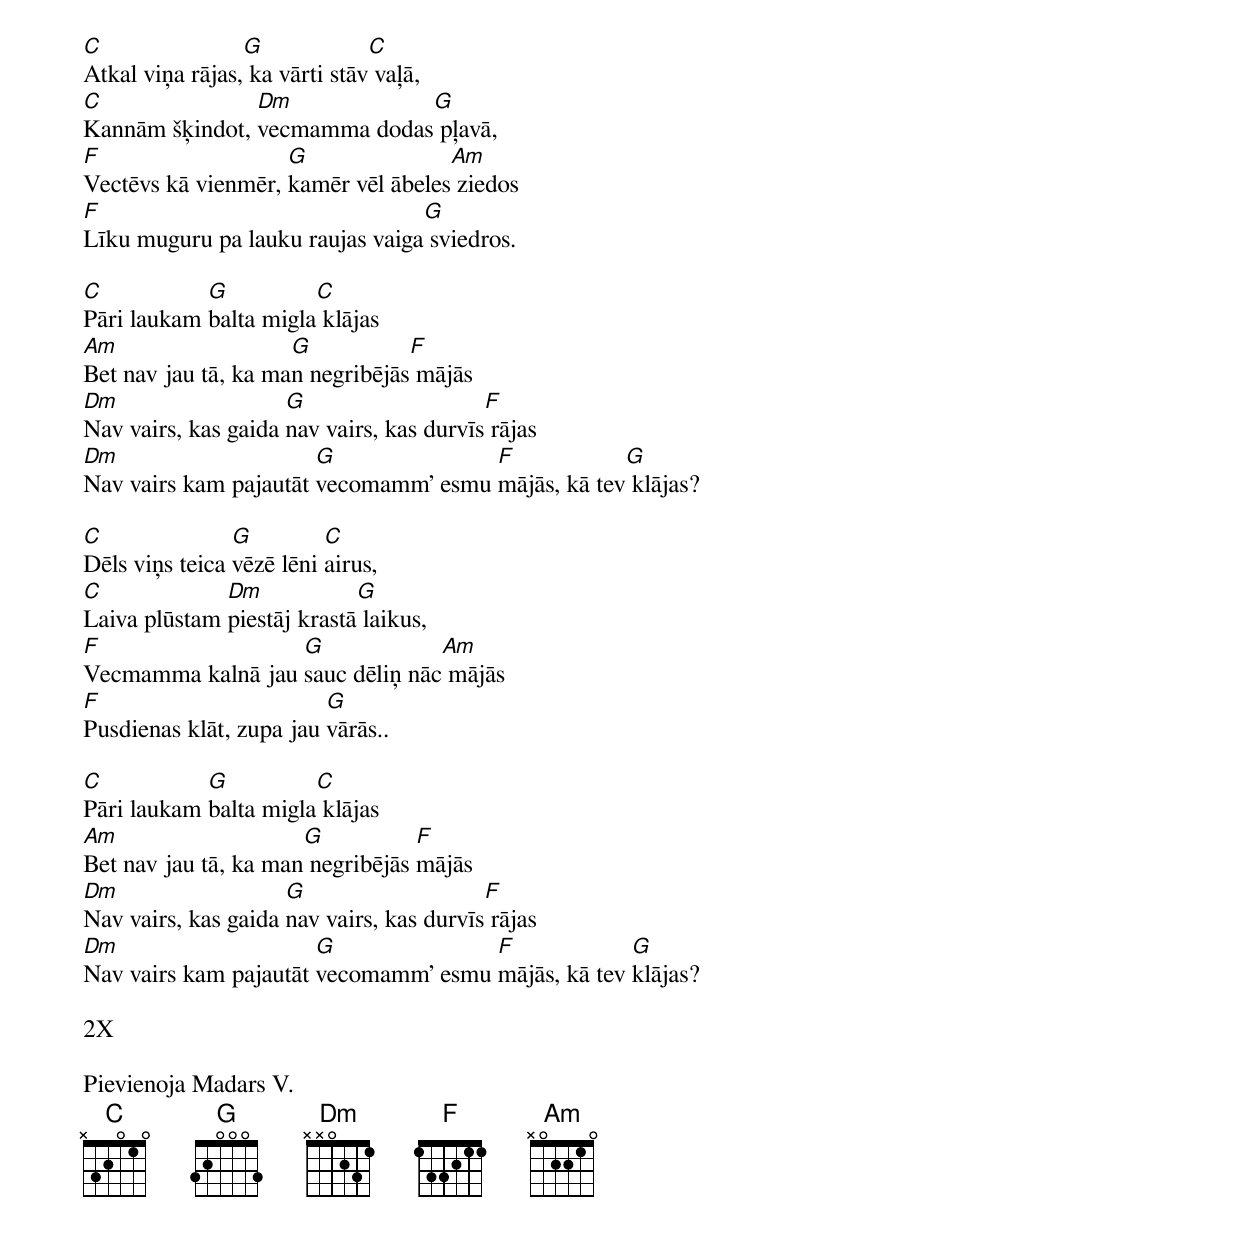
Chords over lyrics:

C                G             C
Atkal viņa rājas, ka vārti stāv vaļā,
C               Dm            G
Kannām šķindot, vecmamma dodas pļavā,
F                   G               Am
Vectēvs kā vienmēr, kamēr vēl ābeles ziedos
F                                G
Līku muguru pa lauku raujas vaiga sviedros.

C           G          C
Pāri laukam balta migla klājas
Am                   G           F
Bet nav jau tā, ka man negribējās mājās
Dm                   G                    F
Nav vairs, kas gaida nav vairs, kas durvīs rājas
Dm                     G              F            G
Nav vairs kam pajautāt vecomamm' esmu mājās, kā tev klājas?

C               G         C
Dēls viņs teica vēzē lēni airus,
C             Dm            G
Laiva plūstam piestāj krastā laikus,
F                  G             Am
Vecmamma kalnā jau sauc dēliņ nāc mājās
F                        G
Pusdienas klāt, zupa jau vārās..

C           G          C
Pāri laukam balta migla klājas
Am                    G           F
Bet nav jau tā, ka man negribējās mājās
Dm                   G                    F
Nav vairs, kas gaida nav vairs, kas durvīs rājas
Dm                     G              F             G
Nav vairs kam pajautāt vecomamm' esmu mājās, kā tev klājas?

2X

Pievienoja Madars V.
